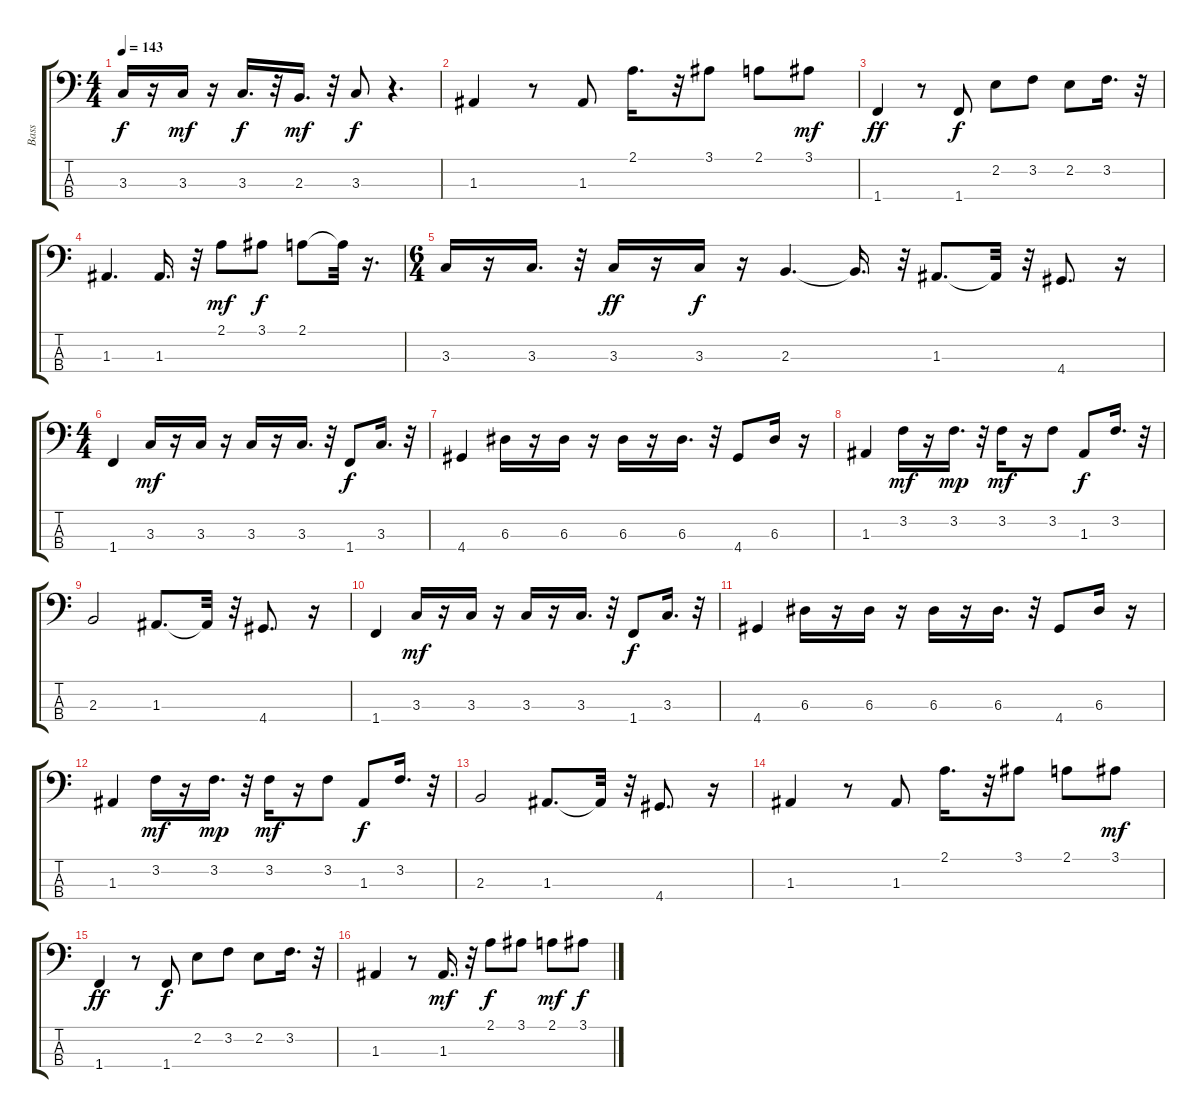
\track ("Bass" "Bass") {instrument electricbassfinger}
\staff {score tabs}
\tuning (G2 D2 A1 E1) {hide}
\ts (4 4)
\tempo 143
\clef f4
\ks c
3.3.16{dy f} r.16 3.3.16{dy mf} r.16 3.3.16{d dy f} r.32 2.3.16{d dy mf} r.32 3.3.8{dy f} r.4{d} |
1.3.4 r.8 1.3.8 2.1.16{d} r.32 3.1.8 2.1.8 3.1.8{dy mf} |
1.4.4{dy ff} r.8 1.4.8{dy f} 2.2.8 3.2.8 2.2.8 3.2.16{d} r.32 |
1.3.4{d} 1.3.16{d} r.32 2.1.8{dy mf} 3.1.8{dy f} 2.1.8 2.1{t}.32 r.16{d} |
\ts (6 4)
3.3.16 r.16 3.3.16{d} r.32 3.3.16{dy ff} r.16 3.3.16{dy f} r.16 2.3.4{d} 2.3{t}.16{d} r.32 1.3.8{d} 1.3{t}.32 r.32 4.4.8{d} r.16 |
\ts (4 4)
1.4.4 3.3.16{dy mf} r.16 3.3.16 r.16 3.3.16 r.16 3.3.16{d} r.32 1.4.8{dy f} 3.3.16{d} r.32 |
4.4.4 6.3.16 r.16 6.3.16 r.16 6.3.16 r.16 6.3.16{d} r.32 4.4.8 6.3.16 r.16 |
1.3.4 3.2.16{dy mf} r.16 3.2.16{d dy mp} r.32 3.2.16{dy mf} r.16 3.2.8 1.3.8{dy f} 3.2.16{d} r.32 |
2.3.2 1.3.8{d} 1.3{t}.32 r.32 4.4.8{d} r.16 |
1.4.4 3.3.16{dy mf} r.16 3.3.16 r.16 3.3.16 r.16 3.3.16{d} r.32 1.4.8{dy f} 3.3.16{d} r.32 |
4.4.4 6.3.16 r.16 6.3.16 r.16 6.3.16 r.16 6.3.16{d} r.32 4.4.8 6.3.16 r.16 |
1.3.4 3.2.16{dy mf} r.16 3.2.16{d dy mp} r.32 3.2.16{dy mf} r.16 3.2.8 1.3.8{dy f} 3.2.16{d} r.32 |
2.3.2 1.3.8{d} 1.3{t}.32 r.32 4.4.8{d} r.16 |
1.3.4 r.8 1.3.8 2.1.16{d} r.32 3.1.8 2.1.8 3.1.8{dy mf} |
1.4.4{dy ff} r.8 1.4.8{dy f} 2.2.8 3.2.8 2.2.8 3.2.16{d} r.32 |
1.3.4 r.8 1.3.16{d dy mf} r.32 2.1.8{dy f} 3.1.8 2.1.8{dy mf} 3.1.8{dy f}
